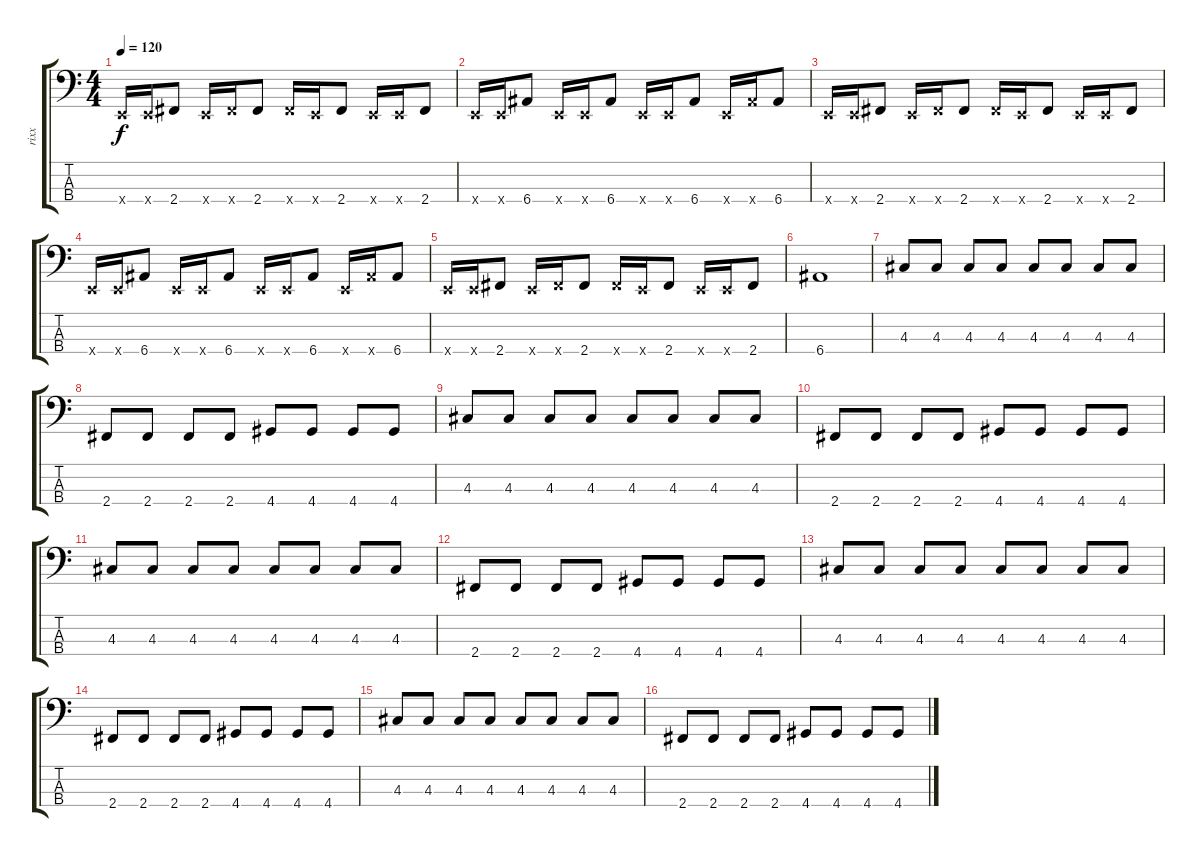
\track ("rixx" "rixx") {instrument electricbassfinger}
\staff {score tabs}
\tuning (G2 D2 A1 E1) {hide}
\ts (4 4)
\tempo 120
\clef f4
\ks c
0.4{x}.16{dy f} 0.4{x}.16 2.4.8 0.4{x}.16 2.4{x}.16 2.4.8 2.4{x}.16 0.4{x}.16 2.4.8 0.4{x}.16 0.4{x}.16 2.4.8 |
0.4{x}.16 0.4{x}.16 6.4.8 0.4{x}.16 0.4{x}.16 6.4.8 0.4{x}.16 0.4{x}.16 6.4.8 0.4{x}.16 6.4{x}.16 6.4.8 |
0.4{x}.16 0.4{x}.16 2.4.8 0.4{x}.16 2.4{x}.16 2.4.8 2.4{x}.16 0.4{x}.16 2.4.8 0.4{x}.16 0.4{x}.16 2.4.8 |
0.4{x}.16 0.4{x}.16 6.4.8 0.4{x}.16 0.4{x}.16 6.4.8 0.4{x}.16 0.4{x}.16 6.4.8 0.4{x}.16 6.4{x}.16 6.4.8 |
0.4{x}.16 0.4{x}.16 2.4.8 0.4{x}.16 2.4{x}.16 2.4.8 2.4{x}.16 0.4{x}.16 2.4.8 0.4{x}.16 0.4{x}.16 2.4.8 |
6.4.1 |
4.3.8 4.3.8 4.3.8 4.3.8 4.3.8 4.3.8 4.3.8 4.3.8 |
2.4.8 2.4.8 2.4.8 2.4.8 4.4.8 4.4.8 4.4.8 4.4.8 |
4.3.8 4.3.8 4.3.8 4.3.8 4.3.8 4.3.8 4.3.8 4.3.8 |
2.4.8 2.4.8 2.4.8 2.4.8 4.4.8 4.4.8 4.4.8 4.4.8 |
4.3.8 4.3.8 4.3.8 4.3.8 4.3.8 4.3.8 4.3.8 4.3.8 |
2.4.8 2.4.8 2.4.8 2.4.8 4.4.8 4.4.8 4.4.8 4.4.8 |
4.3.8 4.3.8 4.3.8 4.3.8 4.3.8 4.3.8 4.3.8 4.3.8 |
2.4.8 2.4.8 2.4.8 2.4.8 4.4.8 4.4.8 4.4.8 4.4.8 |
4.3.8 4.3.8 4.3.8 4.3.8 4.3.8 4.3.8 4.3.8 4.3.8 |
2.4.8 2.4.8 2.4.8 2.4.8 4.4.8 4.4.8 4.4.8 4.4.8
